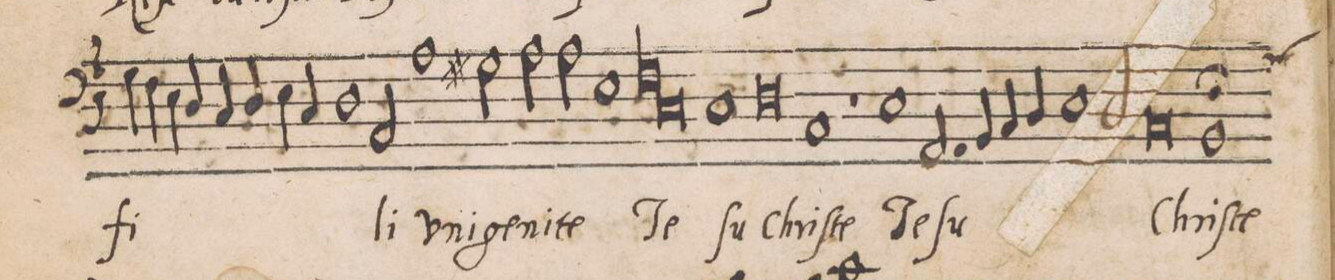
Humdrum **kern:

**kern	**text
*I"BASSVS	*
*clefF5	*
*k[]	*
*met(C|)	*
*M2/1	*
4A\	-ne
=60-	=60-
4G\	fi-
4F\	.
4E\	.
4D/	.
4C/	.
4D/	.
4E\	.
4C/	.
=61-	=61-
1D	.
2AA/	-li
1A\	V-
=62-	=62-
2G#X\	-ni-
2A\	-ge-
2A\	-ni-
=63-	=63-
1E	-te
*lig	*
1F	Je-
=64-	=64-
1C	.
*Xlig	*
1C	-ſu
=65-	=65-
0D	Chri-
=66-	=66-
1AA	-ſte
1r	.
=67-	=67-
1C	Je-
2.FF/	-ſu
4GG/	.
=68-	=68-
4AA/	.
4BB/	.
1C	.
2BB/	.
=69-	=69-
0AA	Chri-
=70-	=70-
*custos:G	*
1GG;	-ſte
*-	*-
